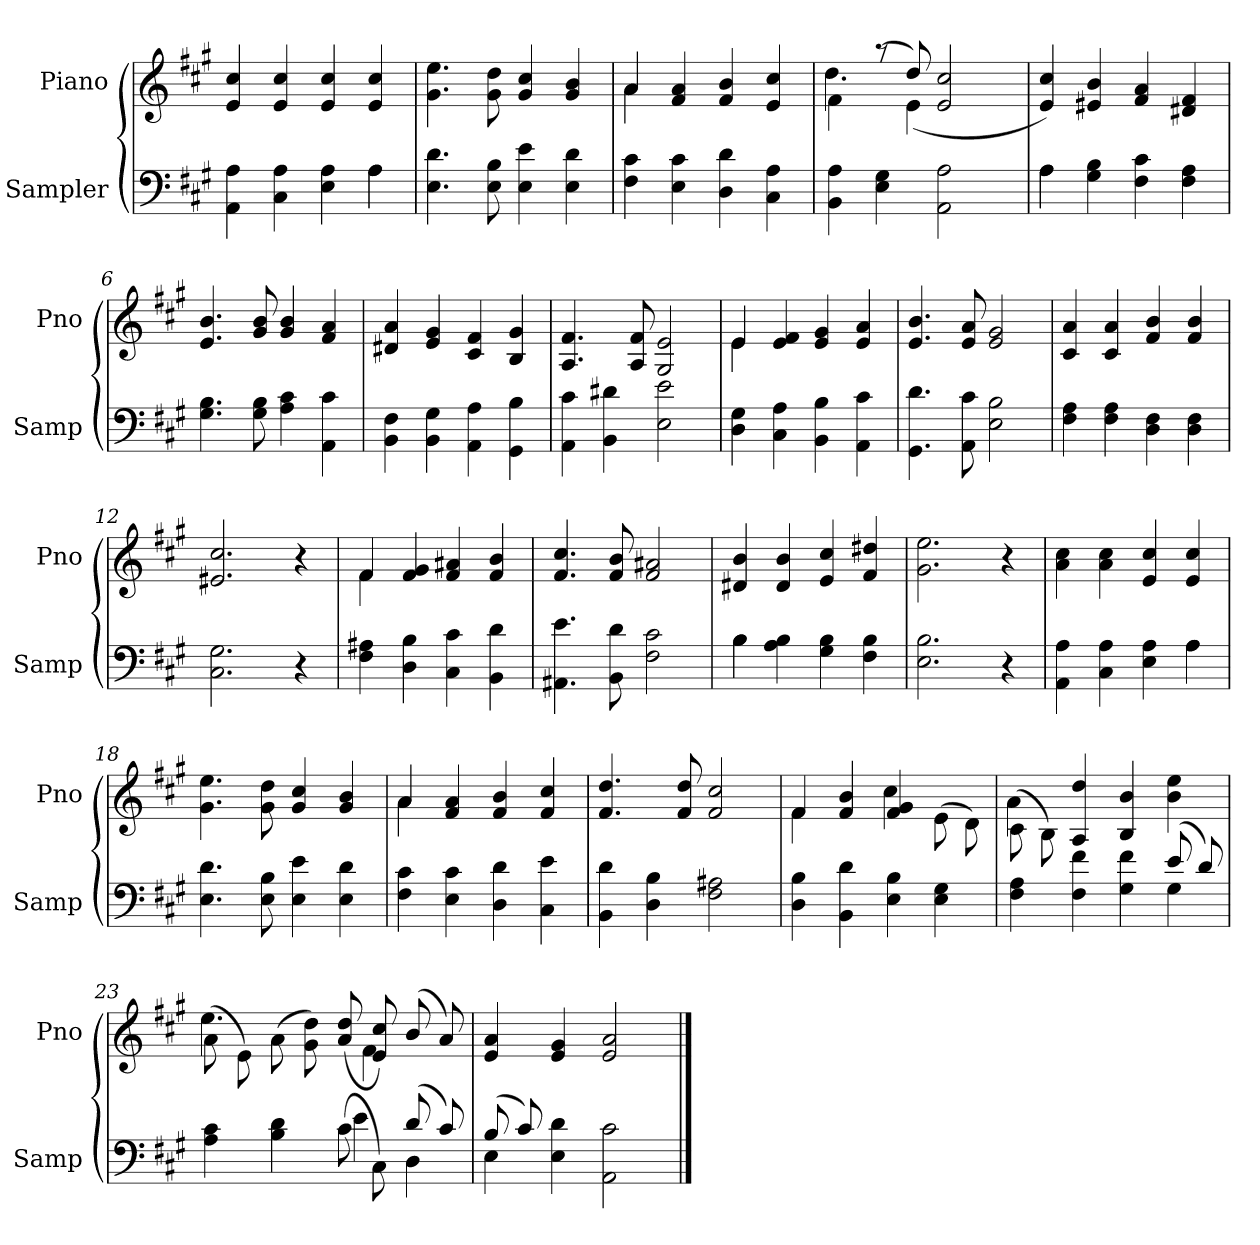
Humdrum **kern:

**kern	**kern
*part2	*part1
*staff2	*staff1
*I"Sampler	*I"Piano
*I'Samp	*I'Pno
*clefF4	*clefG2
*k[f#c#g#]	*k[f#c#g#]
*A:	*A:
=1	=1
*^	*
4AA 4A	2.ryy	4e 4cc#
4C# 4A	.	4e 4cc#
4E 4A	.	4e 4cc#
4A\	4A	4e 4cc#
*v	*v	*
=2	=2
4.E 4.d	4.g# 4.ee
8E 8B	8g# 8dd
4E 4e	4g# 4cc#
4E 4d	4g# 4b
=3	=3
*	*^
4F# 4c#	4a/	4a
4E 4c#	4f# 4a	2.ryy
4D 4d	4f# 4b	.
4C# 4A	4e 4cc#	.
=4	=4	=4
4BB 4A	4f#\	4.dd
4E 4G#	(8r	.
.	8dd/)	(4e
2AA 2A	2e 2cc#	.
.	.	4.ryy
*	*v	*v
=5	=5
*^	*
4A\	4A	4e 4cc#)
4G# 4B	2.ryy	4e#X 4b
4F# 4c#	.	4f# 4a
4F# 4A	.	4d#X 4f#
*v	*v	*
=6	=6
4.G# 4.B	4.e 4.b
8G# 8B	8g# 8b
4A 4c#	4g# 4b
4AA 4c#	4f# 4a
=7	=7
4BB 4F#	4d#X 4a
4BB 4G#	4e 4g#
4AA 4A	4c# 4f#
4GG# 4B	4B 4g#
=8	=8
4AA 4c#	4.A 4.f#
4BB 4d#X	.
.	8A 8f#
2E 2e	2G# 2e
=9	=9
*	*^
4D 4G#	4e/	4e
4C# 4A	4e 4f#	2.ryy
4BB 4B	4e 4g#	.
4AA 4c#	4e 4a	.
*	*v	*v
=10	=10
4.GG# 4.d	4.e 4.b
8AA 8c#	8e 8a
2E 2B	2e 2g#
=11	=11
4F# 4A	4c# 4a
4F# 4A	4c# 4a
4D 4F#	4f# 4b
4D 4F#	4f# 4b
=12	=12
2.C# 2.G#	2.e#X 2.cc#
4r	4r
=13	=13
*	*^
4F# 4A#X	4f#/	4f#
4D 4B	4f# 4g#	2.ryy
4C# 4c#	4f# 4a#X	.
4BB 4d	4f# 4b	.
*	*v	*v
=14	=14
4.AA#X 4.e	4.f# 4.cc#
8BB 8d	8f# 8b
2F# 2c#	2f# 2a#X
=15	=15
*^	*
4B\	4B	4d#X 4b
4A 4B	2.ryy	4d# 4b
4G# 4B	.	4e 4cc#
4F# 4B	.	4f# 4dd#X
*v	*v	*
=16	=16
2.E 2.B	2.g# 2.ee
4r	4r
=17	=17
*^	*
4AA 4A	2.ryy	4a 4cc#
4C# 4A	.	4a 4cc#
4E 4A	.	4e 4cc#
4A\	4A	4e 4cc#
*v	*v	*
=18	=18
4.E 4.d	4.g# 4.ee
8E 8B	8g# 8dd
4E 4e	4g# 4cc#
4E 4d	4g# 4b
=19	=19
*	*^
4F# 4c#	4a/	4a
4E 4c#	4f# 4a	2.ryy
4D 4d	4f# 4b	.
4C# 4e	4f# 4cc#	.
*	*v	*v
=20	=20
4BB 4d	4.f# 4.dd
4D 4B	.
.	8f# 8dd
2F# 2A#X	2f# 2cc#
=21	=21
*	*^
4D 4B	4f#/	4f#
4BB 4d	4f# 4b	4ryy
4E 4B	4f# 4g#	4cc#
4E 4G#	(8e\	4ryy
.	8d\)	.
=22	=22	=22
*^	*	*
4F# 4A	2.ryy	(8c#\	4a
.	.	8B\)	.
4F# 4f#	.	4A 4dd	2.ryy
4G# 4f#	.	4B 4b	.
(8e/	4G#	4b 4ee	.
8d/)	.	.	.
=23	=23	=23	=23
4A 4c#	2ryy	(8a\	4.ee
.	.	8e\)	.
4B 4d	.	(8a\	.
.	.	8g#\ 8dd\)	4ryy
(8c#\	4e	(8a/ 8dd/	.
8C#\)	.	8e/ 8cc#/)	4f#
(8d/	4D	(8b/	.
8c#/)	.	8a/)	8ryy
*	*	*v	*v
=24	=24	=24
(8B/	4E	4e 4a
8c#/)	.	.
4E 4d	2.ryy	4e 4g#
2AA 2c#	.	2e 2a
*v	*v	*
==	==
*-	*-
